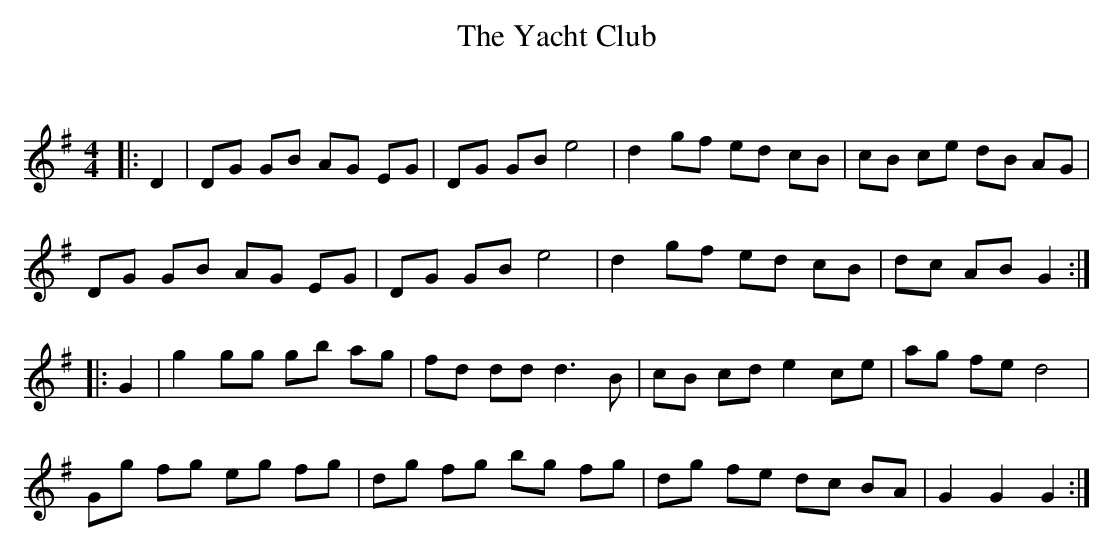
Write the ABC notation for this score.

X:1
T: The Yacht Club
C:
Q: 232
K:G
M:4/4
L:1/8
|:D2|DG GB AG EG|DG GB e4|d2 gf ed cB|cB ce dB AG|
DG GB AG EG|DG GB e4|d2 gf ed cB|dc AB G2:|
|:G2|g2 gg gb ag|fd dd d3B|cB cd e2 ce|ag fe d4|
Gg fg eg fg|dg fg bg fg|dg fe dc BA|G2 G2 G2:|
